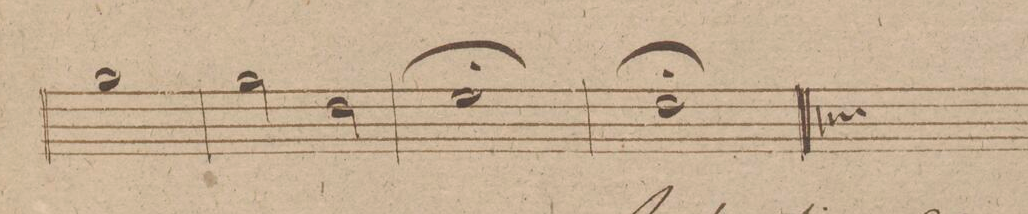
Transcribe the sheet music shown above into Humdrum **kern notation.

**kern	**dynam
*I"Clarinetto 1mo in. A.	*
*clefG2	*
*k[f#c#g#d#]	*
*met(c)	*
*M4/4	*
1ee\	.
=78	=78
2ee\	.
2b\	.
=79	=79
1cc#\;	.
=80	=80
1b\;	.
==	==
*-	*-
